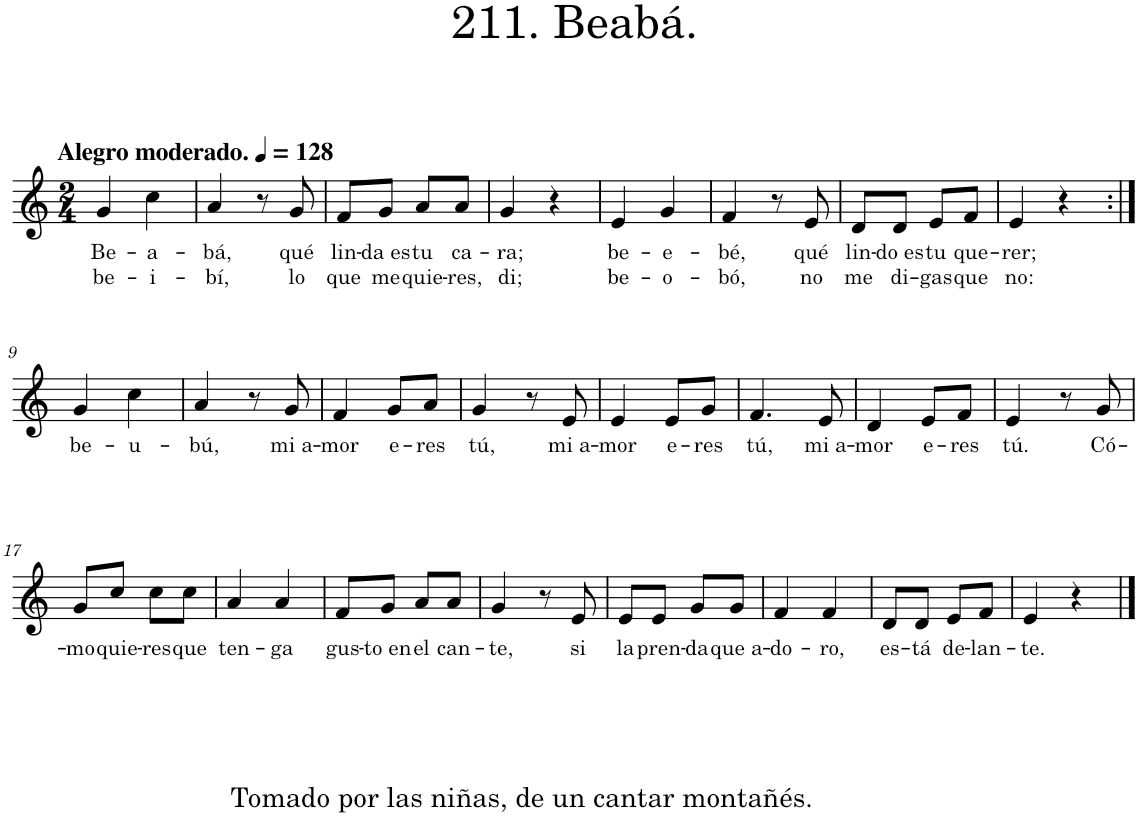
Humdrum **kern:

**kern	**text	**text
*part1	*part1	*part1
*staff1	*staff1	*staff1
*I"Piano	*	*
*I'Pno.	*	*
*clefG2	*	*
*k[]	*	*
*M2/4	*	*
*MM128	*	*
=1	=1	=1
!LO:TX:a:B:t=Alegro moderado.	!	!
!	!LO:LY:b	!LO:LY:b
4g/	Be-	be-
!	!LO:LY:b	!LO:LY:b
4cc\	-a-	-i-
=2	=2	=2
!	!LO:LY:b	!LO:LY:b
4a/	-bá,	-bí,
8r	.	.
!	!LO:LY:b	!LO:LY:b
8g/	qué	lo
=3	=3	=3
!	!LO:LY:b	!LO:LY:b
8f/L	lin-	que
!	!LO:LY:b	!LO:LY:b
8g/J	-da es	me
!	!LO:LY:b	!LO:LY:b
8a/L	tu	quie-
!	!LO:LY:b	!LO:LY:b
8a/J	ca-	-res,
=4	=4	=4
!	!LO:LY:b	!LO:LY:b
4g/	-ra;	di;
4r	.	.
=5	=5	=5
!	!LO:LY:b	!LO:LY:b
4e/	be-	be-
!	!LO:LY:b	!LO:LY:b
4g/	-e-	-o-
=6	=6	=6
!	!LO:LY:b	!LO:LY:b
4f/	-bé,	-bó,
8r	.	.
!	!LO:LY:b	!LO:LY:b
8e/	qué	no
=7	=7	=7
!	!LO:LY:b	!LO:LY:b
8d/L	lin-	me
!	!LO:LY:b	!LO:LY:b
8d/J	-do es	di-
!	!LO:LY:b	!LO:LY:b
8e/L	tu	-gas
!	!LO:LY:b	!LO:LY:b
8f/J	que-	que
=8	=8	=8
!	!LO:LY:b	!LO:LY:b
4e/	-rer;	no:
4r	.	.
!!LO:LB:g=z
=9:|!	=9:|!	=9:|!
!	!LO:LY:b	!
4g/	be-	.
!	!LO:LY:b	!
4cc\	-u-	.
=10	=10	=10
!	!LO:LY:b	!
4a/	-bú,	.
8r	.	.
!	!LO:LY:b	!
8g/	mi a-	.
=11	=11	=11
!	!LO:LY:b	!
4f/	-mor	.
!	!LO:LY:b	!
8g/L	e-	.
!	!LO:LY:b	!
8a/J	-res	.
=12	=12	=12
!	!LO:LY:b	!
4g/	tú,	.
8r	.	.
!	!LO:LY:b	!
8e/	mi a-	.
=13	=13	=13
!	!LO:LY:b	!
4e/	-mor	.
!	!LO:LY:b	!
8e/L	e-	.
!	!LO:LY:b	!
8g/J	-res	.
=14	=14	=14
!	!LO:LY:b	!
4.f/	tú,	.
!	!LO:LY:b	!
8e/	mi a-	.
=15	=15	=15
!	!LO:LY:b	!
4d/	-mor	.
!	!LO:LY:b	!
8e/L	e-	.
!	!LO:LY:b	!
8f/J	-res	.
=16	=16	=16
!	!LO:LY:b	!
4e/	tú.	.
8r	.	.
!	!LO:LY:b	!
8g/	Có-	.
!!LO:LB:g=z
=17	=17	=17
!	!LO:LY:b	!
8g/L	-mo	.
!	!LO:LY:b	!
8cc/J	quie-	.
!	!LO:LY:b	!
8cc\L	-res	.
!	!LO:LY:b	!
8cc\J	que	.
=18	=18	=18
!LO:TX:b:t=Tomado por las niñas, de un cantar montañés.	!	!
!	!LO:LY:b	!
4a/	ten-	.
!	!LO:LY:b	!
4a/	-ga	.
=19	=19	=19
!	!LO:LY:b	!
8f/L	gus-	.
!	!LO:LY:b	!
8g/J	-to en	.
!	!LO:LY:b	!
8a/L	el	.
!	!LO:LY:b	!
8a/J	can-	.
=20	=20	=20
!	!LO:LY:b	!
4g/	-te,	.
8r	.	.
!	!LO:LY:b	!
8e/	si	.
=21	=21	=21
!	!LO:LY:b	!
8e/L	la	.
!	!LO:LY:b	!
8e/J	pren-	.
!	!LO:LY:b	!
8g/L	-da	.
!	!LO:LY:b	!
8g/J	que a-	.
=22	=22	=22
!	!LO:LY:b	!
4f/	-do-	.
!	!LO:LY:b	!
4f/	-ro,	.
=23	=23	=23
!	!LO:LY:b	!
8d/L	es-	.
!	!LO:LY:b	!
8d/J	-tá	.
!	!LO:LY:b	!
8e/L	de-	.
!	!LO:LY:b	!
8f/J	-lan-	.
=24	=24	=24
!	!LO:LY:b	!
4e/	-te.	.
4r	.	.
==	==	==
*-	*-	*-
